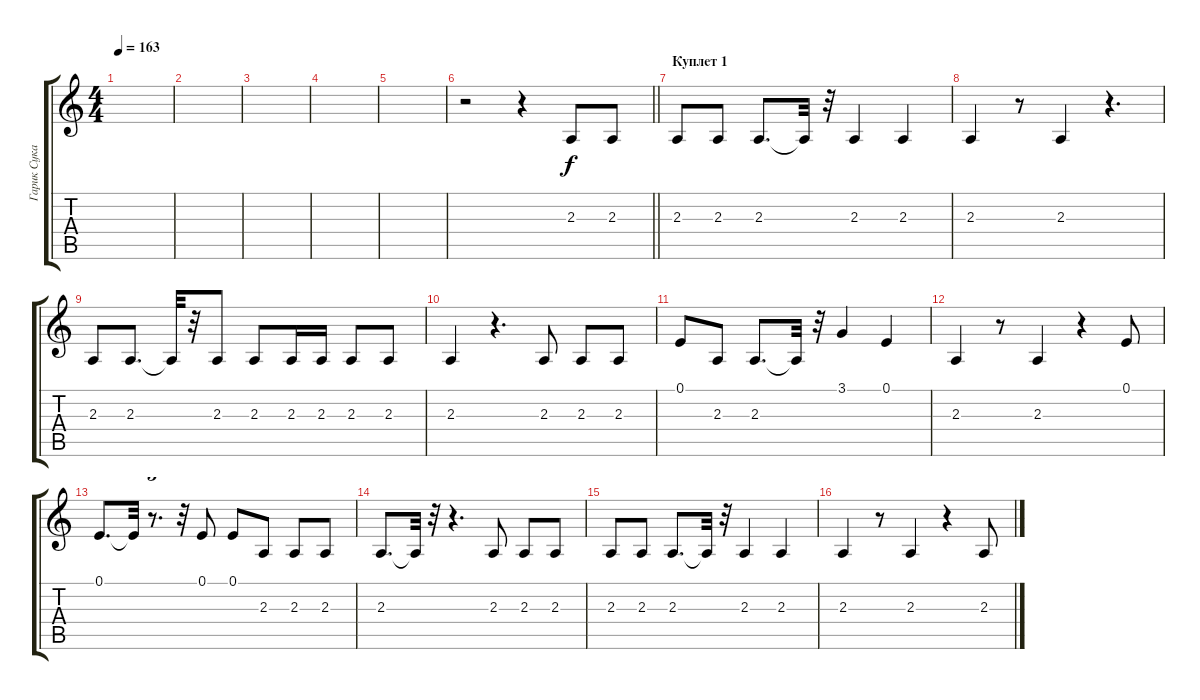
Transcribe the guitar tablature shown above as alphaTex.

\track ("Гарик Сукачёв (вокал)" "Гарик Сука") {instrument tenorsax}
\staff {score tabs}
\tuning (E4 B3 G3 D3 A2 E2) {hide}
\ts (4 4)
\tempo 163
\clef g2
\ks c
|
|
|
|
|
\barLineRight lightlight
r.2 r.4 2.3.8 2.3.8 |
\section ("" "Куплет 1")
2.3.8 2.3.8 2.3.8{d} 2.3{t}.32 r.32 2.3.4 2.3.4 |
2.3.4 r.8 2.3.4 r.4{d} |
2.3.8 2.3.8{d} 2.3{t}.32 r.32 2.3.8 2.3.8 2.3.16 2.3.16 2.3.8 2.3.8 |
2.3.4 r.4{d} 2.3.8 2.3.8 2.3.8 |
0.1.8 2.3.8 2.3.8{d} 2.3{t}.32 r.32 3.1.4 0.1.4 |
2.3.4 r.8 2.3.4 r.4 0.1.8 |
0.1.8{d} 0.1{t}.32 r.8{d tu (3 2)} r.32 0.1.8 0.1.8 2.3.8 2.3.8 2.3.8 |
2.3.8{d} 2.3{t}.32 r.32 r.4{d} 2.3.8 2.3.8 2.3.8 |
2.3.8 2.3.8 2.3.8{d} 2.3{t}.32 r.32 2.3.4 2.3.4 |
2.3.4 r.8 2.3.4 r.4 2.3.8
